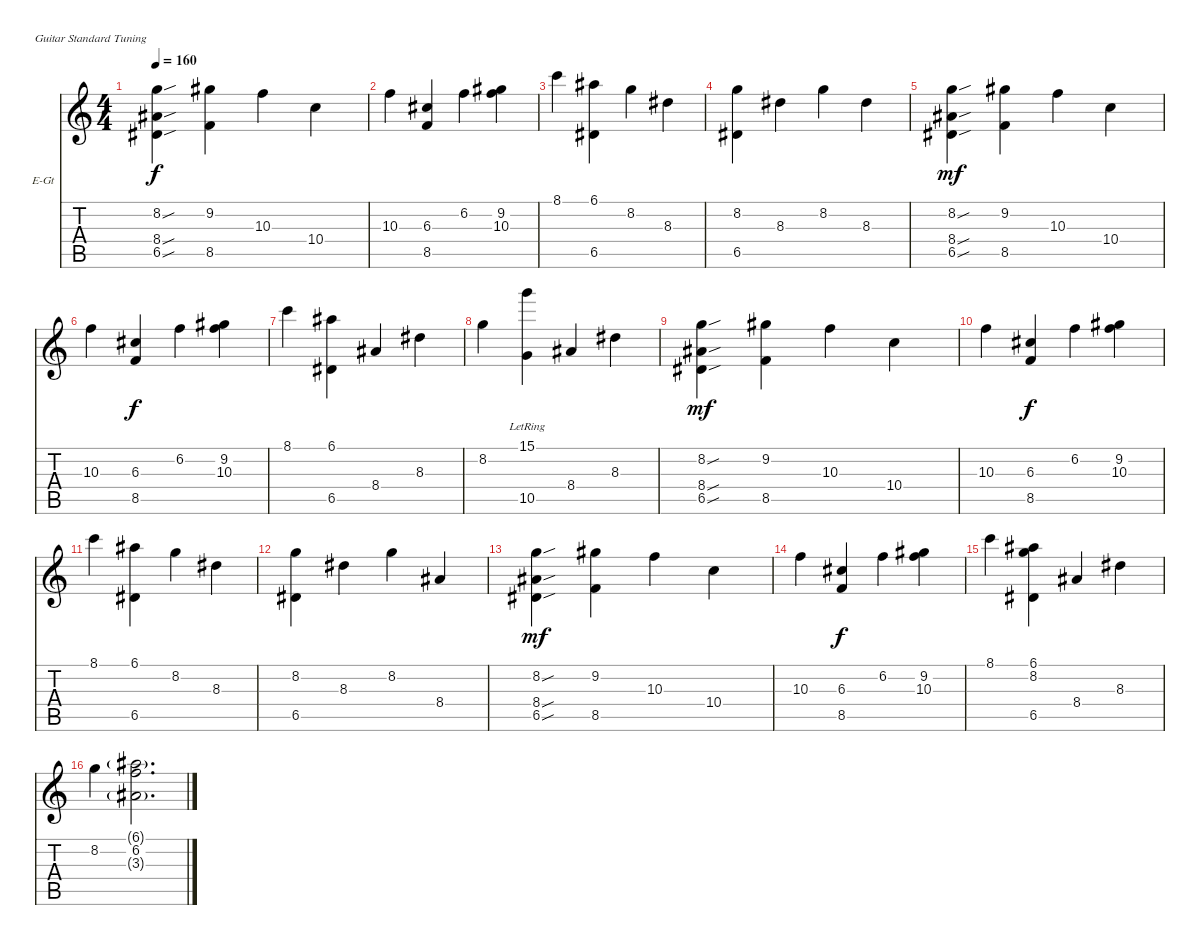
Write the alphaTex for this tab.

\defaultSystemsLayout 4
\bracketExtendMode nobrackets
\firstSystemTrackNameOrientation horizontal
\otherSystemsTrackNameOrientation horizontal
\track ("Jazz Guitar" "E-Gt") {instrument electricguitarjazz}
\staff {score tabs}
\tuning (E4 B3 G3 D3 A2 E2)
\ts (4 4)
\tempo 160
\clef g2
\ks c
(8.2{sou} 8.4{sou} 6.5{sou}).4{dy f} (9.2 8.5).4 10.3.4 10.4.4 |
10.3.4 (6.3 8.5).4 6.2.4 (9.2 10.3).4 |
8.1.4 (6.1 6.5).4 8.2.4 8.3.4 |
(8.2 6.5).4 8.3.4 8.2.4 8.3.4 |
(8.2{sou} 8.4{sou} 6.5{sou}).4{dy mf} (9.2 8.5).4 10.3.4 10.4.4 |
10.3.4 (6.3 8.5).4{dy f} 6.2.4 (9.2 10.3).4 |
8.1.4 (6.1 6.5).4 8.4.4 8.3.4 |
8.2.4 (15.1{lr} 10.5).4 8.4.4 8.3.4 |
(8.2{sou} 8.4{sou} 6.5{sou}).4{dy mf} (9.2 8.5).4 10.3.4 10.4.4 |
10.3.4 (6.3 8.5).4{dy f} 6.2.4 (9.2 10.3).4 |
8.1.4 (6.1 6.5).4 8.2.4 8.3.4 |
(8.2 6.5).4 8.3.4 8.2.4 8.4.4 |
(8.2{sou} 8.4{sou} 6.5{sou}).4{dy mf} (9.2 8.5).4 10.3.4 10.4.4 |
10.3.4 (6.3 8.5).4{dy f} 6.2.4 (9.2 10.3).4 |
8.1.4 (6.1 6.5 8.2).4 8.4.4 8.3.4 |
8.2.4 (6.1{g} 6.2 3.3{g}).2{d}
